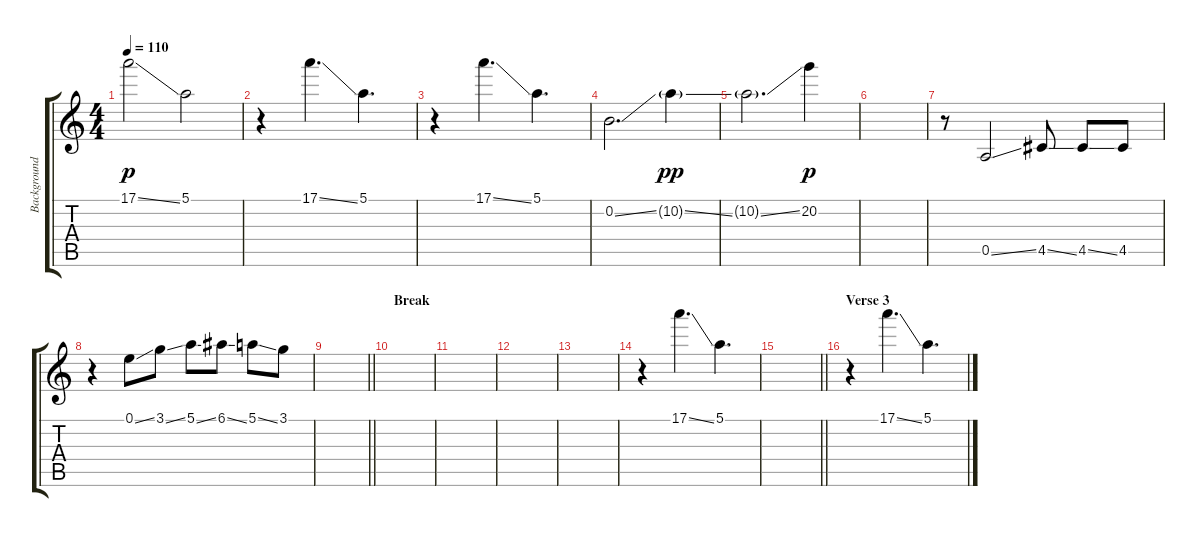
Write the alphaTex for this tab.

\track ("Background (Slide)" "Background") {instrument overdrivenguitar}
\staff {score tabs}
\tuning (E4 B3 G3 D3 A2 E2) {hide}
\ts (4 4)
\tempo 110
\clef g2
\ks c
17.1{ss}.2{dy p} 5.1.2 |
r.4 17.1{ss}.4{d} 5.1.4{d} |
r.4 17.1{ss}.4{d} 5.1.4{d} |
0.2{ss}.2{d} 10.2{ss g}.4{dy pp} |
10.2{ss g}.2{d} 20.2.4{dy p} |
|
r.8 0.5{ss}.2 4.5{ss}.8 4.5{ss}.8 4.5.8 |
r.4 0.1{ss}.8 3.1{ss}.8 5.1{ss}.8 6.1{ss}.8 5.1{ss}.8 3.1.8 |
\barLineRight lightlight
|
\section ("" "Break")
|
|
|
|
r.4 17.1{ss}.4{d} 5.1.4{d} |
\barLineRight lightlight
|
\section ("" "Verse 3")
r.4 17.1{ss}.4{d} 5.1.4{d}
